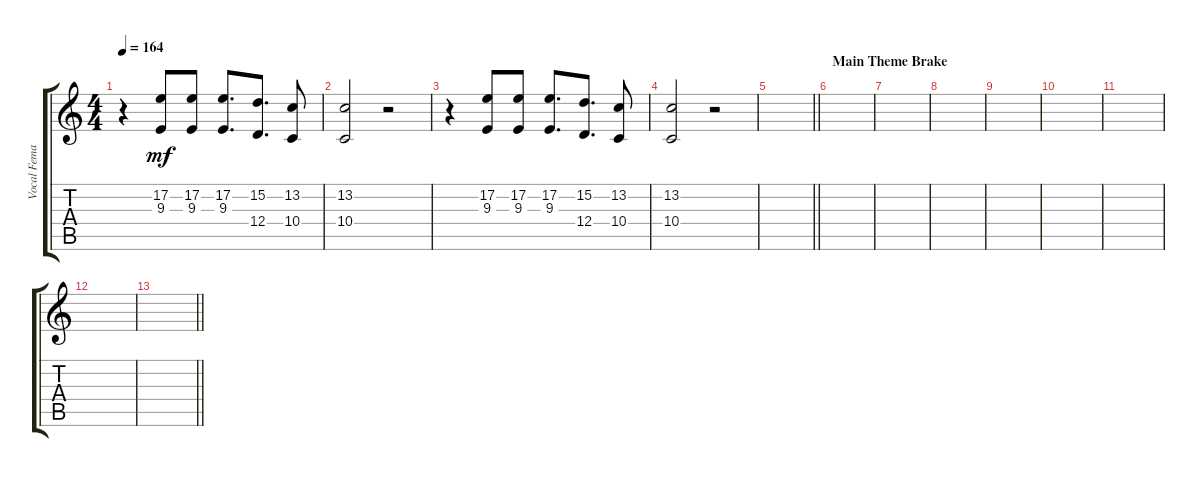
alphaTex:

\track ("Vocal Female" "Vocal Fema") {instrument lead1square}
\staff {score tabs}
\tuning (E4 B3 G3 D3 A2 E2) {hide}
\ts (4 4)
\tempo 164
\clef g2
\ks c
r.4{dy mf} (17.2 9.3).8 (17.2 9.3).8 (17.2 9.3).8{d} (15.2 12.4).8{d} (13.2 10.4).8 |
(13.2 10.4).2 r.2 |
r.4 (17.2 9.3).8 (17.2 9.3).8 (17.2 9.3).8{d} (15.2 12.4).8{d} (13.2 10.4).8 |
(13.2 10.4).2 r.2 |
\barLineRight lightlight
|
\section ("" "Main Theme Brake")
|
|
|
|
|
|
|
\barLineRight lightlight
